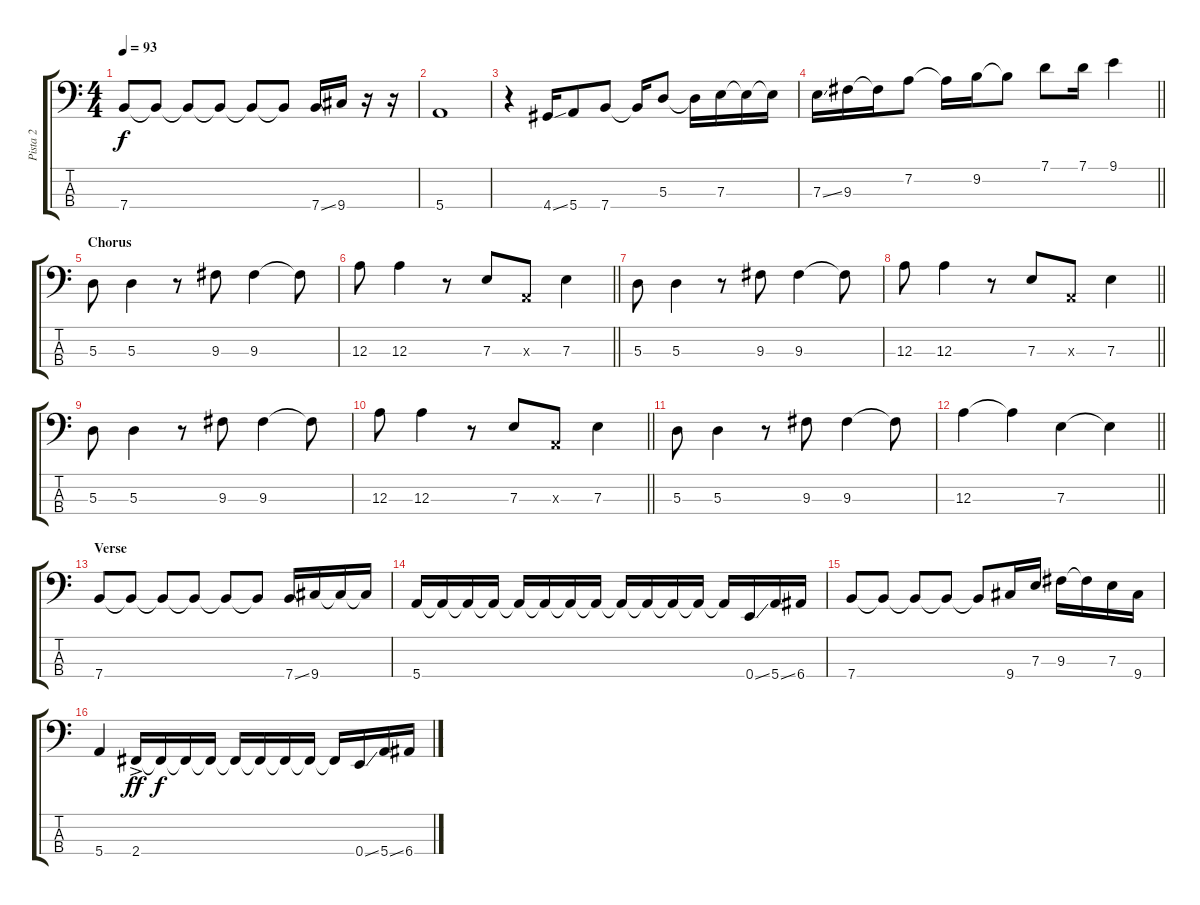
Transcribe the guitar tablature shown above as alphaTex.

\track ("Pista 2" "Pista 2") {instrument electricbassfinger}
\staff {score tabs}
\tuning (G2 D2 A1 E1) {hide}
\ts (4 4)
\tempo 93
\clef f4
\ks c
7.4.8{dy f} 7.4{t}.8 7.4{t}.8 7.4{t}.8 7.4{t}.8 7.4{t}.8 7.4{ss}.16 9.4.16 r.16 r.16 |
5.4.1 |
r.4 4.4{ss}.16 5.4.8 7.4.8 7.4{t}.16 5.3.8 5.3{t}.16 7.3.16 7.3{t}.16 7.3{t}.16 |
\barLineRight lightlight
7.3{ss}.16 9.3.16 9.3{t}.16 7.2.8 7.2{t}.16 9.2.16 9.2{t}.8 7.1.8 7.1.16 9.1.4 |
\section ("" "Chorus")
5.3.8 5.3.4 r.8 9.3.8 9.3.4 9.3{t}.8 |
\barLineRight lightlight
12.3.8 12.3.4 r.8 7.3.8 0.3{x}.8 7.3.4 |
5.3.8 5.3.4 r.8 9.3.8 9.3.4 9.3{t}.8 |
\barLineRight lightlight
12.3.8 12.3.4 r.8 7.3.8 0.3{x}.8 7.3.4 |
5.3.8 5.3.4 r.8 9.3.8 9.3.4 9.3{t}.8 |
\barLineRight lightlight
12.3.8 12.3.4 r.8 7.3.8 0.3{x}.8 7.3.4 |
5.3.8 5.3.4 r.8 9.3.8 9.3.4 9.3{t}.8 |
\barLineRight lightlight
12.3.4 12.3{t}.4 7.3.4 7.3{t}.4 |
\section ("" "Verse")
7.4.8 7.4{t}.8 7.4{t}.8 7.4{t}.8 7.4{t}.8 7.4{t}.8 7.4{ss}.16 9.4.16 9.4{t}.16 9.4{t}.16 |
5.4.16 5.4{t}.16 5.4{t}.16 5.4{t}.16 5.4{t}.16 5.4{t}.16 5.4{t}.16 5.4{t}.16 5.4{t}.16 5.4{t}.16 5.4{t}.16 5.4{t}.16 5.4{t}.16 0.4{ss}.16 5.4{ss}.16 6.4.16 |
7.4.8 7.4{t}.8 7.4{t}.8 7.4{t}.8 7.4{t}.8 9.4.16 7.3.16 9.3.16 9.3{t}.16 7.3.16 9.4.16 |
5.4.4 2.4{ac}.16{dy ff} 2.4{t}.16{dy f} 2.4{t}.16 2.4{t}.16 2.4{t}.16 2.4{t}.16 2.4{t}.16 2.4{t}.16 2.4{t}.16 0.4{ss}.16 5.4{ss}.16 6.4.16
